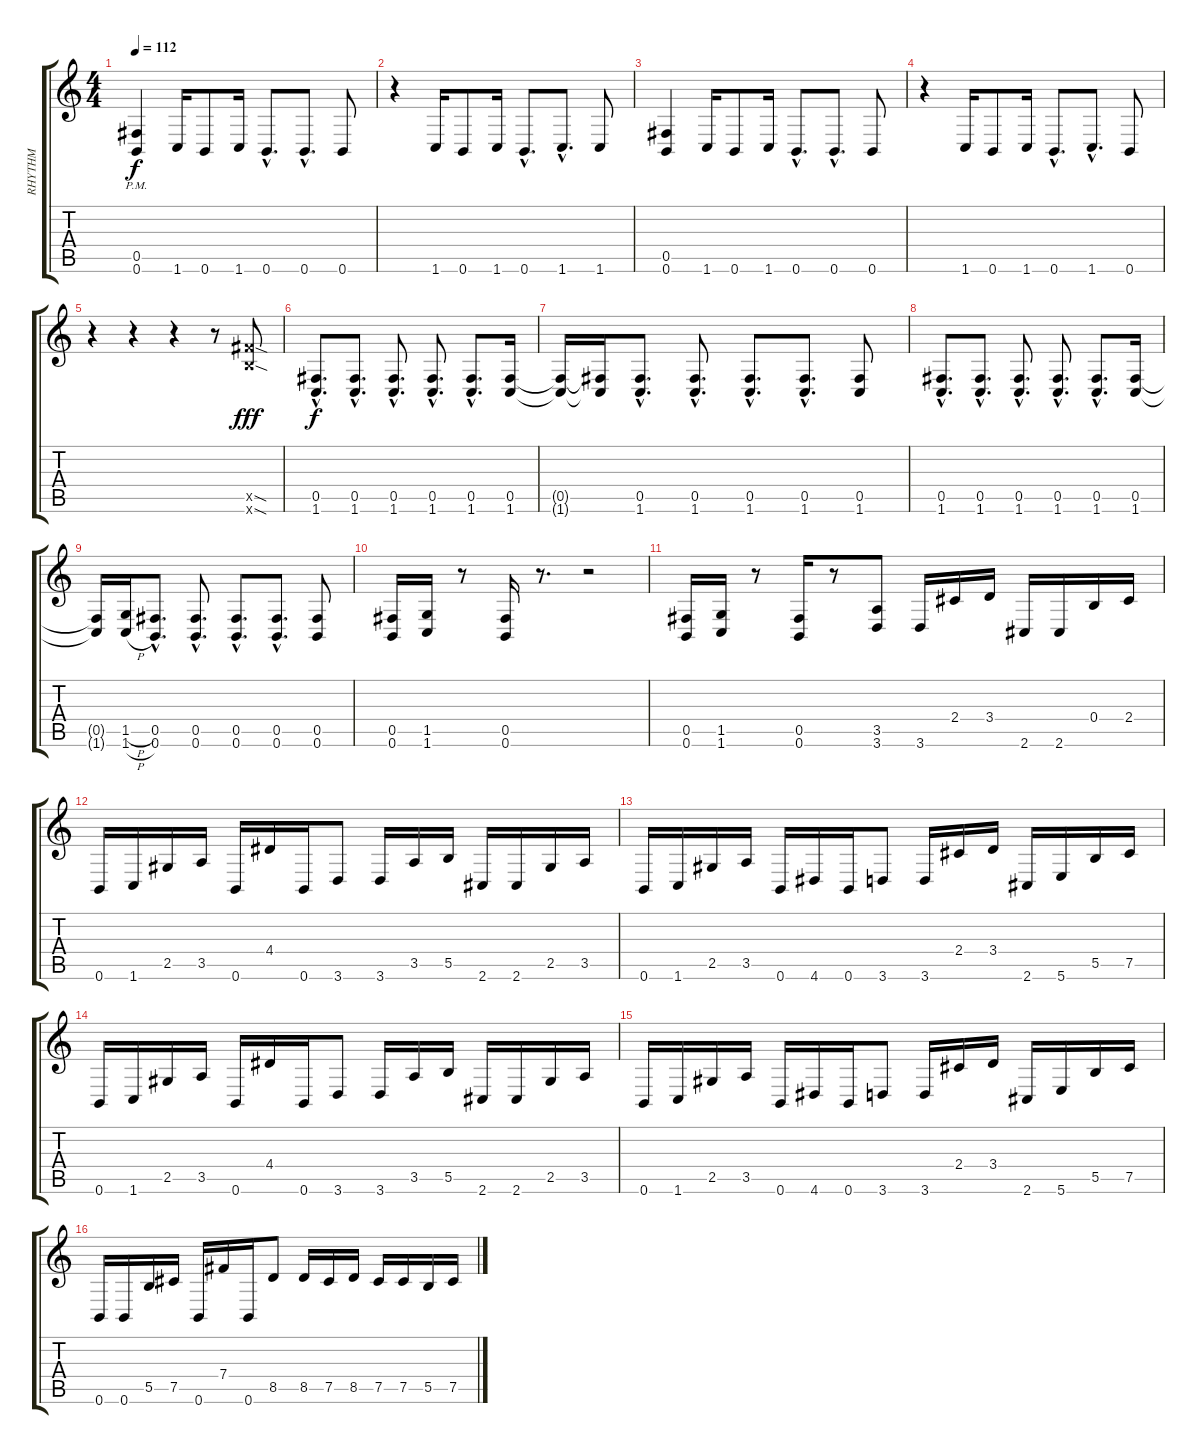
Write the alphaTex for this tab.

\track ("RHYTHM" "RHYTHM") {instrument overdrivenguitar}
\staff {score tabs}
\tuning (Db4 Ab3 E3 B2 Gb2 B1) {hide}
\ts (4 4)
\tempo 112
\clef g2
\ks c
(0.5{pm} 0.6{pm}).4{dy f} 1.6.16 0.6.8 1.6.16 0.6{hac}.8{d} 0.6{hac}.8{d} 0.6.8 |
r.4 1.6.16 0.6.8 1.6.16 0.6{hac}.8{d} 1.6{hac}.8{d} 1.6.8 |
(0.5 0.6).4 1.6.16 0.6.8 1.6.16 0.6{hac}.8{d} 0.6{hac}.8{d} 0.6.8 |
r.4 1.6.16 0.6.8 1.6.16 0.6{hac}.8{d} 1.6{hac}.8{d} 0.6.8 |
r.4 r.4 r.4 r.8 (12.5{sod x} 12.6{sod x}).8{dy fff} |
(0.5{hac} 1.6{hac}).8{d dy f} (0.5{hac} 1.6{hac}).8{d} (0.5{hac} 1.6{hac}).8{d} (0.5{hac} 1.6{hac}).8{d} (0.5{hac} 1.6{hac}).8{d} (0.5 1.6).16 |
(0.5{t} 1.6{t}).16 (0.5{t} 1.6{t}).16 (0.5{hac} 1.6{hac}).8{d} (0.5{hac} 1.6{hac}).8{d} (0.5{hac} 1.6{hac}).8{d} (0.5{hac} 1.6{hac}).8{d} (0.5 1.6).8 |
(0.5{hac} 1.6{hac}).8{d} (0.5{hac} 1.6{hac}).8{d} (0.5{hac} 1.6{hac}).8{d} (0.5{hac} 1.6{hac}).8{d} (0.5{hac} 1.6{hac}).8{d} (0.5 1.6).16 |
(0.5{t} 1.6{t}).16 (1.5{h} 1.6{h}).16 (0.5{hac} 0.6{hac}).8{d} (0.5{hac} 0.6{hac}).8{d} (0.5{hac} 0.6{hac}).8{d} (0.5{hac} 0.6{hac}).8{d} (0.5 0.6).8 |
(0.5 0.6).16 (1.5 1.6).16 r.8 (0.5 0.6).16 r.8{d} r.2 |
(0.5 0.6).16 (1.5 1.6).16 r.8 (0.5 0.6).16 r.8 (3.5 3.6).8 3.6.16 2.4.16 3.4.16 2.6.16 2.6.16 0.4.16 2.4.16 |
0.6.16 1.6.16 2.5.16 3.5.16 0.6.16 4.4.16 0.6.16 3.6.8 3.6.16 3.5.16 5.5.16 2.6.16 2.6.16 2.5.16 3.5.16 |
0.6.16 1.6.16 2.5.16 3.5.16 0.6.16 4.6.16 0.6.16 3.6.8 3.6.16 2.4.16 3.4.16 2.6.16 5.6.16 5.5.16 7.5.16 |
0.6.16 1.6.16 2.5.16 3.5.16 0.6.16 4.4.16 0.6.16 3.6.8 3.6.16 3.5.16 5.5.16 2.6.16 2.6.16 2.5.16 3.5.16 |
0.6.16 1.6.16 2.5.16 3.5.16 0.6.16 4.6.16 0.6.16 3.6.8 3.6.16 2.4.16 3.4.16 2.6.16 5.6.16 5.5.16 7.5.16 |
0.6.16 0.6.16 5.5.16 7.5.16 0.6.16 7.4.16 0.6.16 8.5.8 8.5.16 7.5.16 8.5.16 7.5.16 7.5.16 5.5.16 7.5.16
